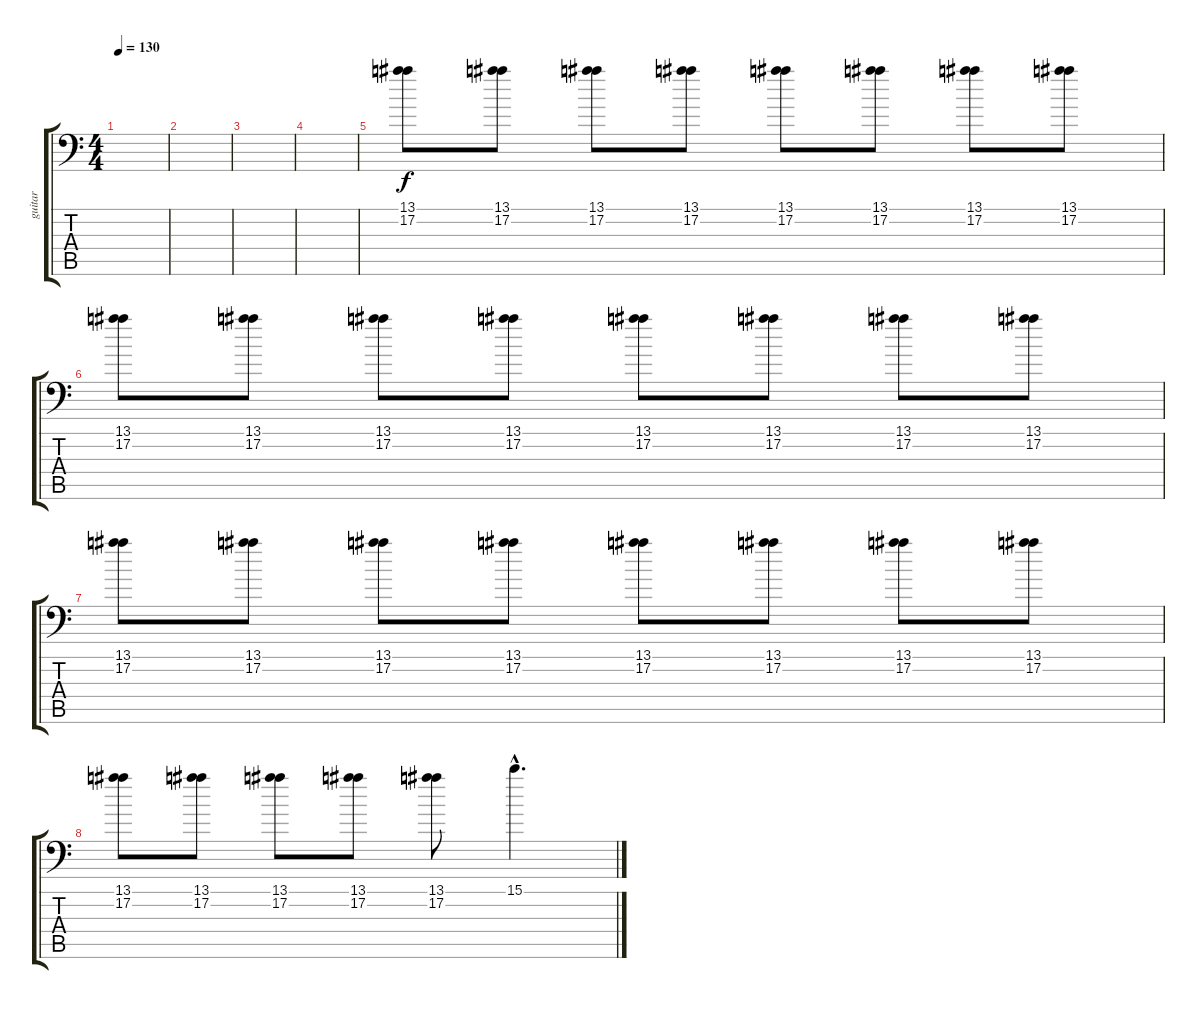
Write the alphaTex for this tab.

\track ("guitar" "guitar") {instrument electricguitarjazz}
\staff {score tabs}
\tuning (A3 E3 C3 G2 D2 G1) {hide}
\ts (4 4)
\tempo 130
\clef f4
\ks c
|
|
|
|
(13.1 17.2).8{instrument distortionguitar} (13.1 17.2).8 (13.1 17.2).8 (13.1 17.2).8 (13.1 17.2).8 (13.1 17.2).8 (13.1 17.2).8 (13.1 17.2).8 |
(13.1 17.2).8 (13.1 17.2).8 (13.1 17.2).8 (13.1 17.2).8 (13.1 17.2).8 (13.1 17.2).8 (13.1 17.2).8 (13.1 17.2).8 |
(13.1 17.2).8 (13.1 17.2).8 (13.1 17.2).8 (13.1 17.2).8 (13.1 17.2).8 (13.1 17.2).8 (13.1 17.2).8 (13.1 17.2).8 |
(13.1 17.2).8 (13.1 17.2).8 (13.1 17.2).8 (13.1 17.2).8 (13.1 17.2).8 15.1{hac}.4{d}
